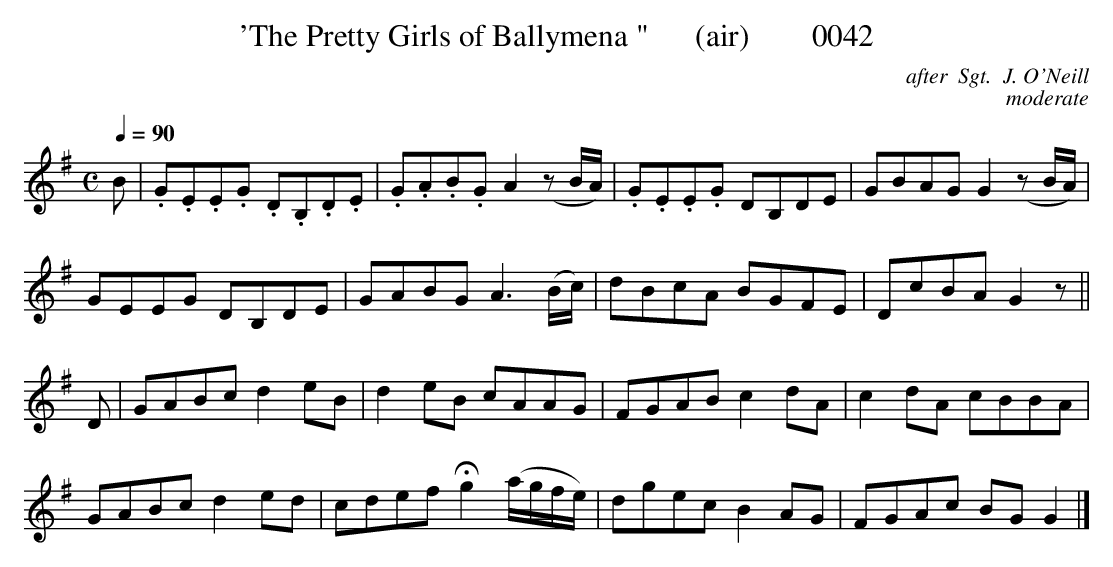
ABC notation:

X:1
T: 'The Pretty Girls of Ballymena "      (air)        0042
C:after  Sgt.  J. O'Neill
C:moderate
Q:1/4=90
M:C
L:1/8
K:G
B|.G.E.E.G .D.B,.D.E|.G.A.B.G A2(zB/2A/2)|.G.E.E.G DB,DE|GBAG G2(zB/2A/2)|
GEEG DB,DE|GABG A3(B/2c/2)|dBcA BGFE|DcBA G2z||
D|GABc d2eB|d2eB cAAG|FGAB c2dA|c2dA cBBA|
GABc d2ed|cdef Hg2(a/2g/2f/2e/2)|dgec B2AG|FGAc BG G2|]
